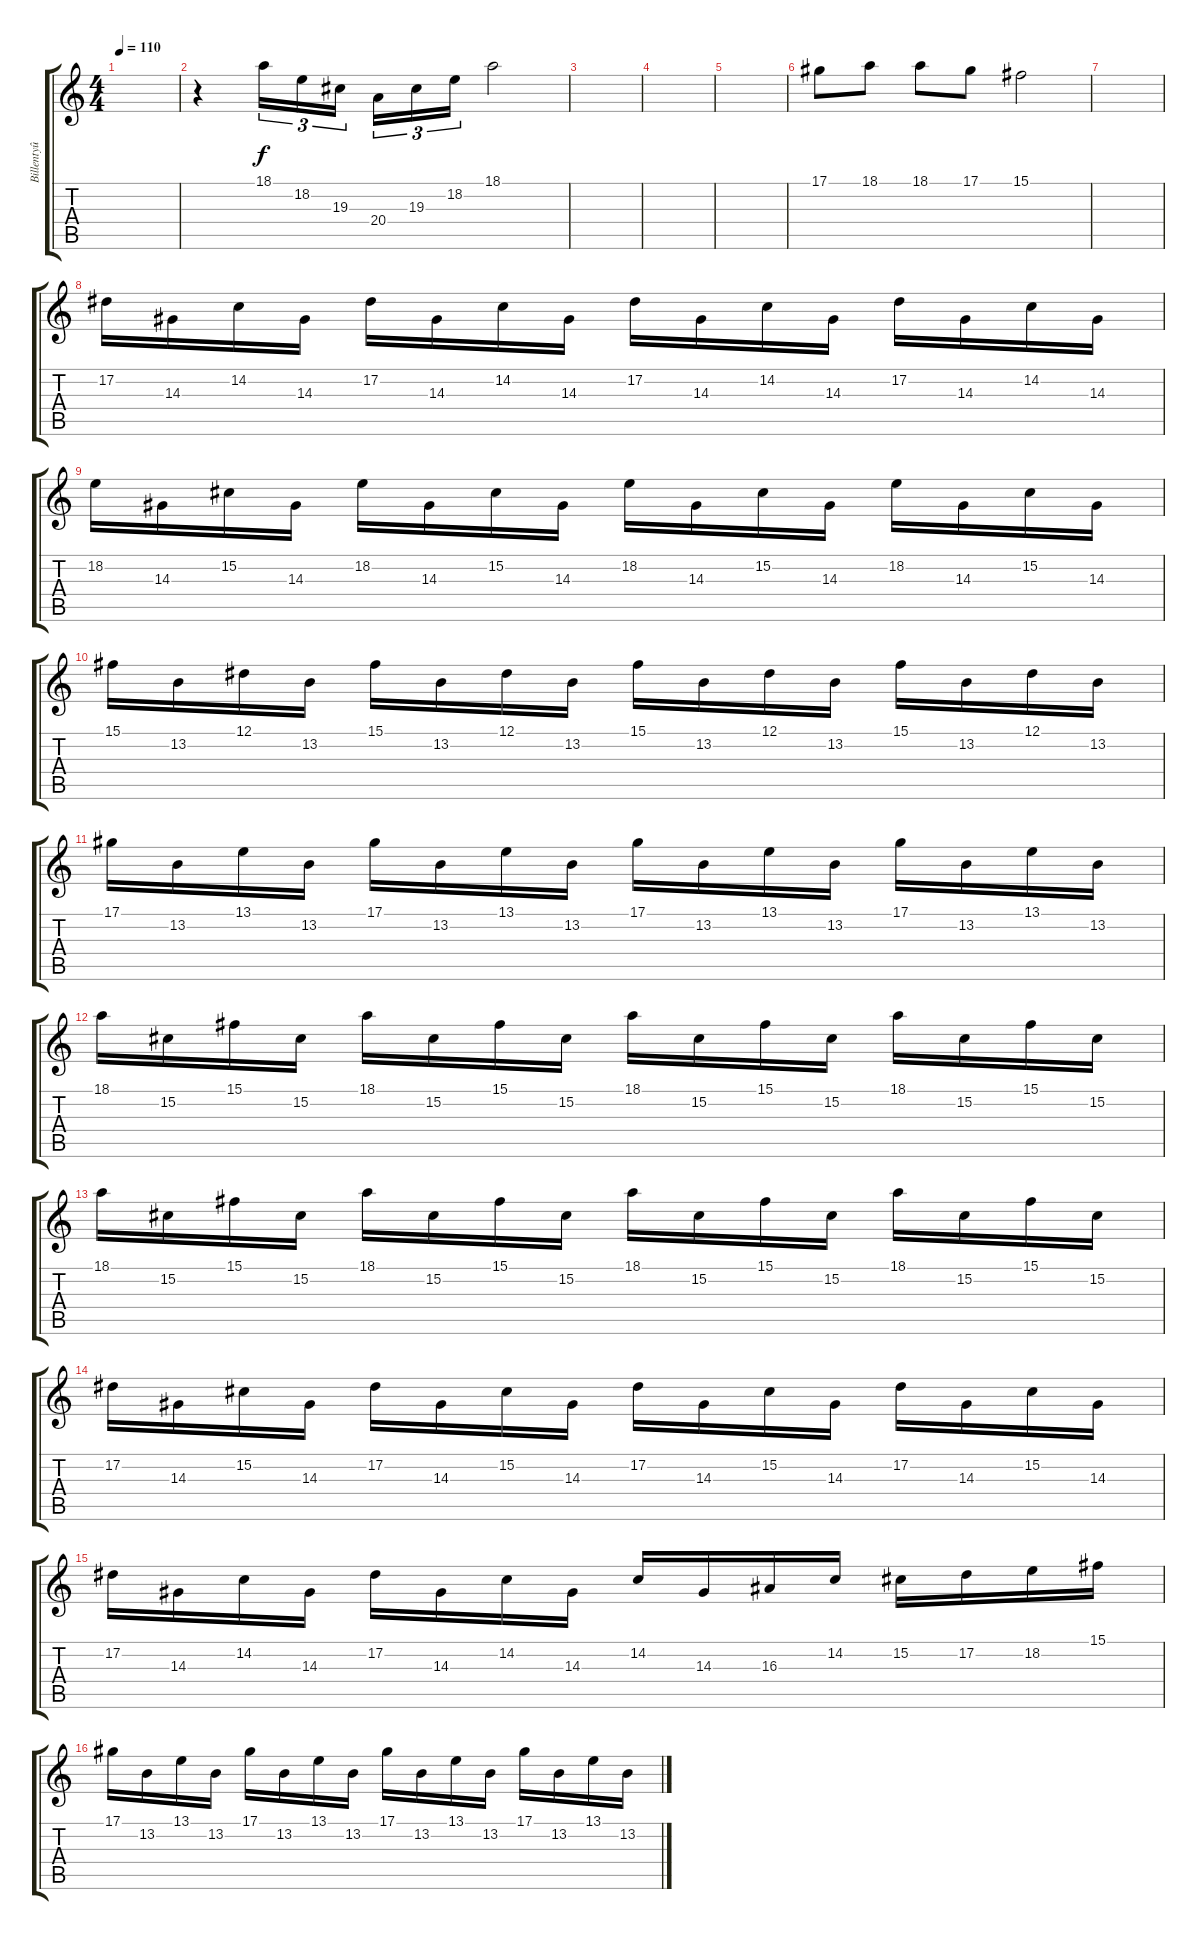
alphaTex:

\track ("Billentyû" "Billentyû") {instrument clavinet}
\staff {score tabs}
\tuning (Eb4 Bb3 Gb3 Db3 Ab2 Eb2) {hide}
\ts (4 4)
\tempo 110
\clef g2
\ks c
|
r.4{volume 10 instrument lead1square} 18.1.16{tu (3 2) balance 0} 18.2.16{tu (3 2) balance 6} 19.3.16{tu (3 2) balance 10} 20.4.16{tu (3 2) balance 16} 19.3.16{tu (3 2) balance 6} 18.2.16{tu (3 2) balance 10} 18.1.2{balance 8} |
|
|
|
17.1.8{instrument lead1square} 18.1.8 18.1.8 17.1.8 15.1.2 |
|
17.2.16{instrument clavinet} 14.3.16 14.2.16 14.3.16 17.2.16 14.3.16 14.2.16 14.3.16 17.2.16 14.3.16 14.2.16 14.3.16 17.2.16 14.3.16 14.2.16 14.3.16 |
18.2.16 14.3.16 15.2.16 14.3.16 18.2.16 14.3.16 15.2.16 14.3.16 18.2.16 14.3.16 15.2.16 14.3.16 18.2.16 14.3.16 15.2.16 14.3.16 |
15.1.16 13.2.16 12.1.16 13.2.16 15.1.16 13.2.16 12.1.16 13.2.16 15.1.16 13.2.16 12.1.16 13.2.16 15.1.16 13.2.16 12.1.16 13.2.16 |
17.1.16 13.2.16 13.1.16 13.2.16 17.1.16 13.2.16 13.1.16 13.2.16 17.1.16 13.2.16 13.1.16 13.2.16 17.1.16 13.2.16 13.1.16 13.2.16 |
18.1.16 15.2.16 15.1.16 15.2.16 18.1.16 15.2.16 15.1.16 15.2.16 18.1.16 15.2.16 15.1.16 15.2.16 18.1.16 15.2.16 15.1.16 15.2.16 |
18.1.16 15.2.16 15.1.16 15.2.16 18.1.16 15.2.16 15.1.16 15.2.16 18.1.16 15.2.16 15.1.16 15.2.16 18.1.16 15.2.16 15.1.16 15.2.16 |
17.2.16 14.3.16 15.2.16 14.3.16 17.2.16 14.3.16 15.2.16 14.3.16 17.2.16 14.3.16 15.2.16 14.3.16 17.2.16 14.3.16 15.2.16 14.3.16 |
17.2.16 14.3.16 14.2.16 14.3.16 17.2.16 14.3.16 14.2.16 14.3.16 14.2.16 14.3.16 16.3.16 14.2.16 15.2.16 17.2.16 18.2.16 15.1.16 |
17.1.16 13.2.16 13.1.16 13.2.16 17.1.16 13.2.16 13.1.16 13.2.16 17.1.16 13.2.16 13.1.16 13.2.16 17.1.16 13.2.16 13.1.16 13.2.16
